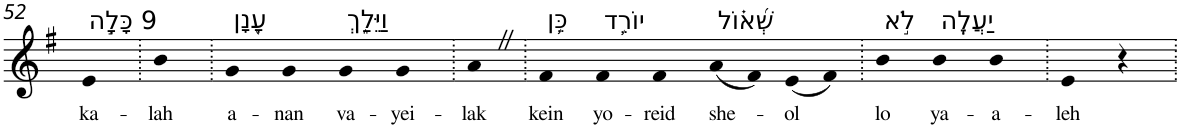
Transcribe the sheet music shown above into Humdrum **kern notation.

**kern	**text
*part1	*part1
*staff1	*staff1
*I"Piano	*
*I'Pno	*
!!LO:PB:g=z
*clefG2	*
*k[f#]	*
*G:	*
=52	=52
!LO:TX:a:t=9 כָּלָ֣ה	!
!	!LO:LY:b
4e	ka-
=53.	=53.
!	!LO:LY:b
4b	-lah
=54.	=54.
!LO:TX:a:t=עָ֭נָן	!
!	!LO:LY:b
4g	a-
!	!LO:LY:b
4g	-nan
!LO:TX:a:t=וַיֵּלַ֑ךְ	!
!	!LO:LY:b
4g	va-
!	!LO:LY:b
4g	-yei-
=55.	=55.
!	!LO:LY:b
4aZ	-lak
=56.	=56.
!LO:TX:a:t=כֵּ֥ן	!
!	!LO:LY:b
4f#	kein
!LO:TX:a:t=יוֹרֵ֥ד	!
!	!LO:LY:b
4f#	yo-
!	!LO:LY:b
4f#	-reid
!LO:TX:a:t=שְׁ֝א֗וֹל	!
!	!LO:LY:b
(8a	she-
8f#)	.
!	!LO:LY:b
(8e	-ol
8f#)	.
=57.	=57.
!LO:TX:a:t=לֹ֣א	!
!	!LO:LY:b
4b	lo
!LO:TX:a:t=יַעֲלֶֽה	!
!	!LO:LY:b
4b	ya-
!	!LO:LY:b
4b	-a-
=58.	=58.
!	!LO:LY:b
4e	-leh
4r	.
=.	=.
*-	*-
